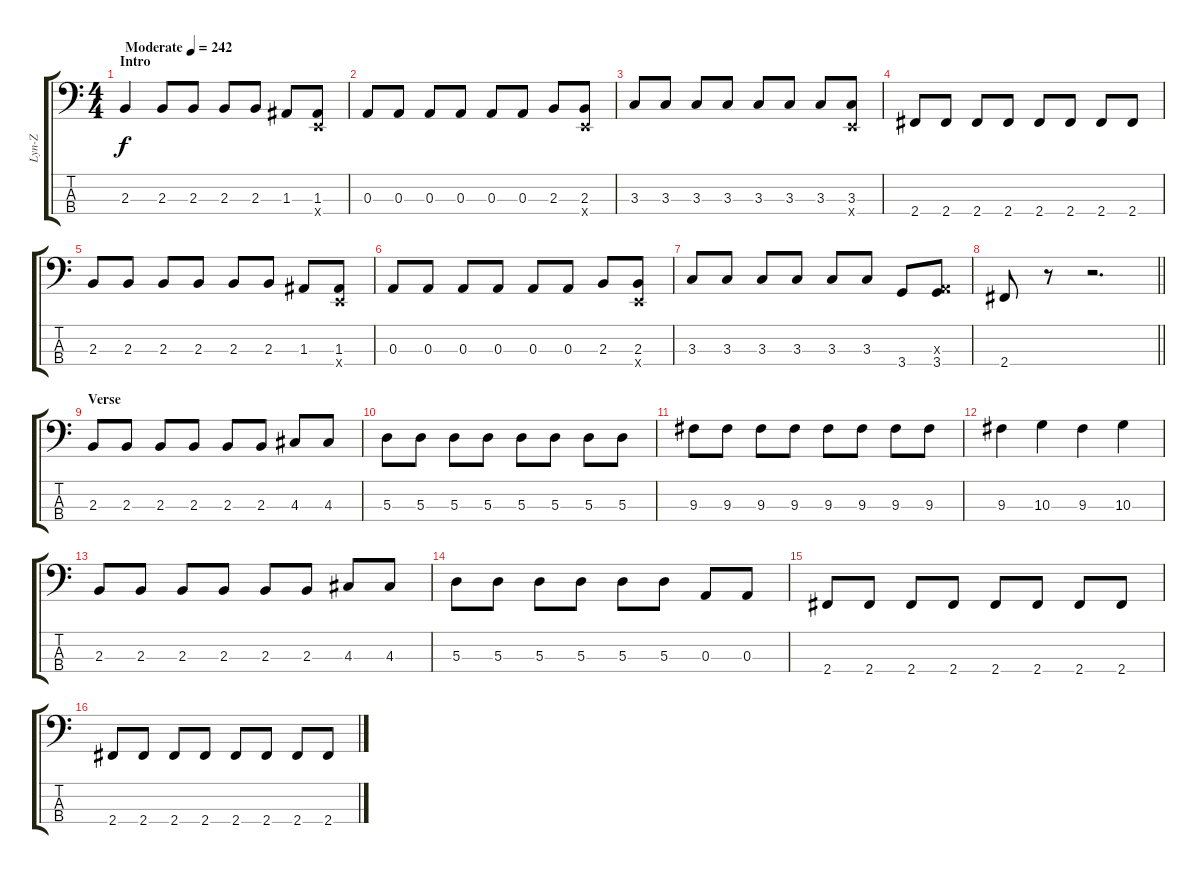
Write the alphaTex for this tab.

\track ("Lyn-Z" "Lyn-Z") {instrument electricbasspick}
\staff {score tabs}
\tuning (G2 D2 A1 E1) {hide}
\ts (4 4)
\section ("" "Intro")
\tempo (242 "Moderate")
\clef f4
\ks c
2.3.4{dy f instrument electricbasspick} 2.3.8 2.3.8 2.3.8 2.3.8 1.3.8 (1.3 0.4{x}).8 |
0.3.8 0.3.8 0.3.8 0.3.8 0.3.8 0.3.8 2.3.8 (2.3 0.4{x}).8 |
3.3.8 3.3.8 3.3.8 3.3.8 3.3.8 3.3.8 3.3.8 (3.3 0.4{x}).8 |
2.4.8 2.4.8 2.4.8 2.4.8 2.4.8 2.4.8 2.4.8 2.4.8 |
2.3.8 2.3.8 2.3.8 2.3.8 2.3.8 2.3.8 1.3.8 (1.3 0.4{x}).8 |
0.3.8 0.3.8 0.3.8 0.3.8 0.3.8 0.3.8 2.3.8 (2.3 0.4{x}).8 |
3.3.8 3.3.8 3.3.8 3.3.8 3.3.8 3.3.8 3.4.8 (0.3{x} 3.4).8 |
\barLineRight lightlight
2.4.8 r.8 r.2{d} |
\section ("" "Verse")
2.3.8{volume 13} 2.3.8 2.3.8 2.3.8 2.3.8 2.3.8 4.3.8 4.3.8 |
5.3.8 5.3.8 5.3.8 5.3.8 5.3.8 5.3.8 5.3.8 5.3.8 |
9.3.8 9.3.8 9.3.8 9.3.8 9.3.8 9.3.8 9.3.8 9.3.8 |
9.3.4 10.3.4 9.3.4 10.3.4 |
2.3.8 2.3.8 2.3.8 2.3.8 2.3.8 2.3.8 4.3.8 4.3.8 |
5.3.8 5.3.8 5.3.8 5.3.8 5.3.8 5.3.8 0.3.8 0.3.8 |
2.4.8 2.4.8 2.4.8 2.4.8 2.4.8 2.4.8 2.4.8 2.4.8 |
2.4.8 2.4.8 2.4.8 2.4.8 2.4.8 2.4.8 2.4.8 2.4.8
